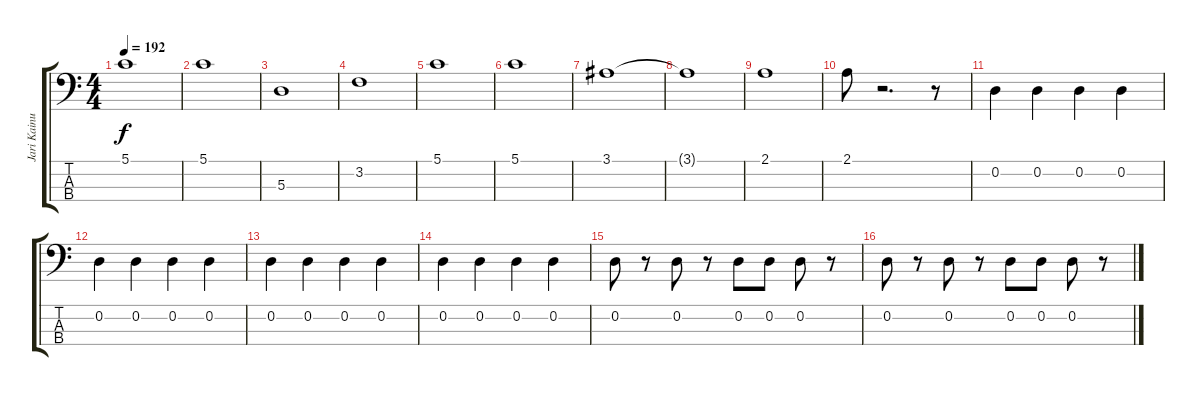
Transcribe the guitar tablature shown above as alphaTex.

\track ("Jari Kainulainen" "Jari Kainu") {instrument fretlessbass}
\staff {score tabs}
\tuning (G2 D2 A1 E1) {hide}
\ts (4 4)
\tempo 192
\clef f4
\ks c
5.1.1{dy f} |
5.1.1 |
5.3.1 |
3.2.1 |
5.1.1 |
5.1.1 |
3.1.1 |
3.1{t}.1 |
2.1.1 |
2.1.8 r.2{d} r.8 |
0.2.4 0.2.4 0.2.4 0.2.4 |
0.2.4 0.2.4 0.2.4 0.2.4 |
0.2.4 0.2.4 0.2.4 0.2.4 |
0.2.4 0.2.4 0.2.4 0.2.4 |
0.2.8 r.8 0.2.8 r.8 0.2.8 0.2.8 0.2.8 r.8 |
0.2.8 r.8 0.2.8 r.8 0.2.8 0.2.8 0.2.8 r.8
